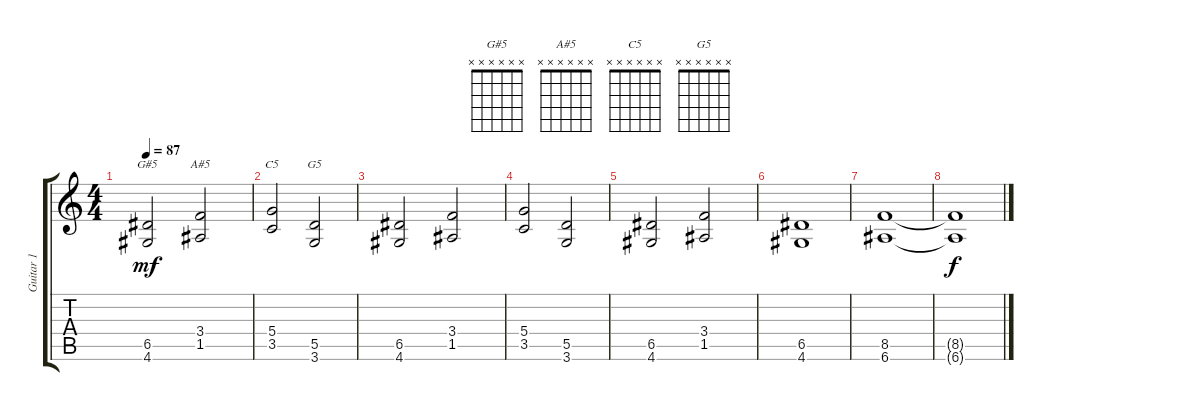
\track ("Guitar 1" "Guitar 1") {instrument electricguitarjazz}
\staff {score tabs}
\tuning (E4 B3 G3 D3 A2 E2) {hide}
\chord ("G#5" x x x x x x)
\chord ("A#5" x x x x x x)
\chord ("C5" x x x x x x)
\chord ("G5" x x x x x x)
\ts (4 4)
\tempo 87
\clef g2
\ks c
(6.5 4.6).2{ch "G#5" dy mf} (3.4 1.5).2{ch "A#5"} |
(5.4 3.5).2{ch "C5"} (5.5 3.6).2{ch "G5"} |
(6.5 4.6).2 (3.4 1.5).2 |
(5.4 3.5).2 (5.5 3.6).2 |
(6.5 4.6).2 (3.4 1.5).2 |
(6.5 4.6).1 |
(8.5 6.6).1 |
(8.5{t} 6.6{t}).1{dy f}
